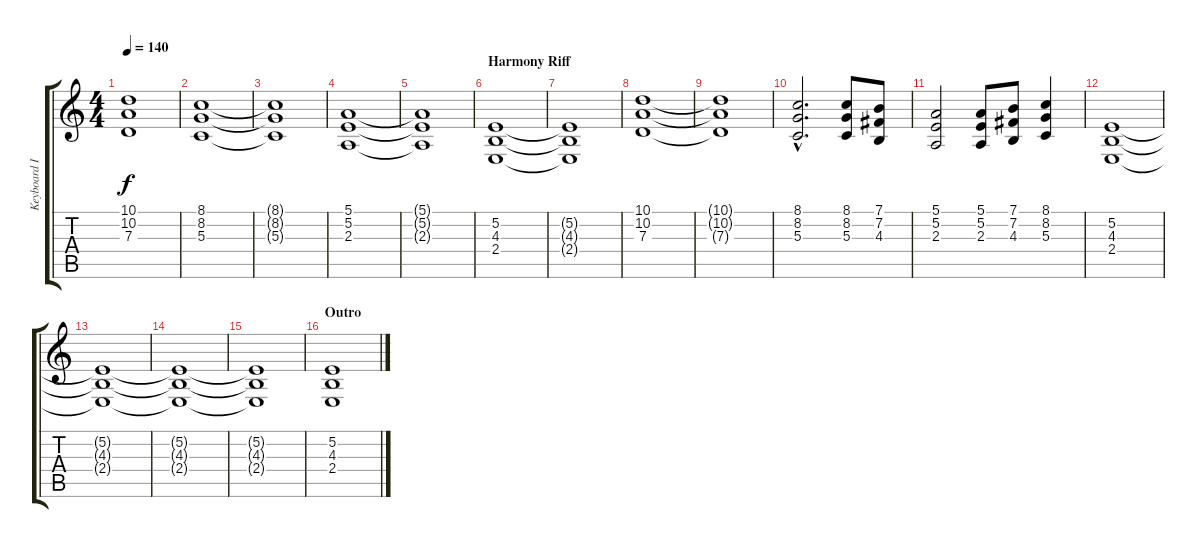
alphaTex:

\track ("Keyboard I" "Keyboard I") {instrument stringensemble1}
\staff {score tabs}
\tuning (E4 B3 G3 D3 A2 E2) {hide}
\ts (4 4)
\tempo 140
\clef g2
\ks c
(10.1{t} 10.2{t} 7.3{t}).1{dy f} |
(8.1 8.2 5.3).1 |
(8.1{t} 8.2{t} 5.3{t}).1 |
(5.1 5.2 2.3).1 |
(5.1{t} 5.2{t} 2.3{t}).1 |
\section ("" "Harmony Riff")
(5.2 4.3 2.4).1{volume 11 instrument stringensemble1} |
(5.2{t} 4.3{t} 2.4{t}).1 |
(10.1 10.2 7.3).1 |
(10.1{t} 10.2{t} 7.3{t}).1 |
(8.1{hac} 8.2{hac} 5.3{hac}).2{d} (8.1 8.2 5.3).8 (7.1 7.2 4.3).8 |
(5.1 5.2 2.3).2 (5.1 5.2 2.3).8 (7.1 7.2 4.3).8 (8.1 8.2 5.3).4 |
(5.2 4.3 2.4).1 |
(5.2{t} 4.3{t} 2.4{t}).1 |
(5.2{t} 4.3{t} 2.4{t}).1 |
(5.2{t} 4.3{t} 2.4{t}).1 |
\section ("" "Outro")
(5.2 4.3 2.4).1{volume 11 instrument stringensemble1}
